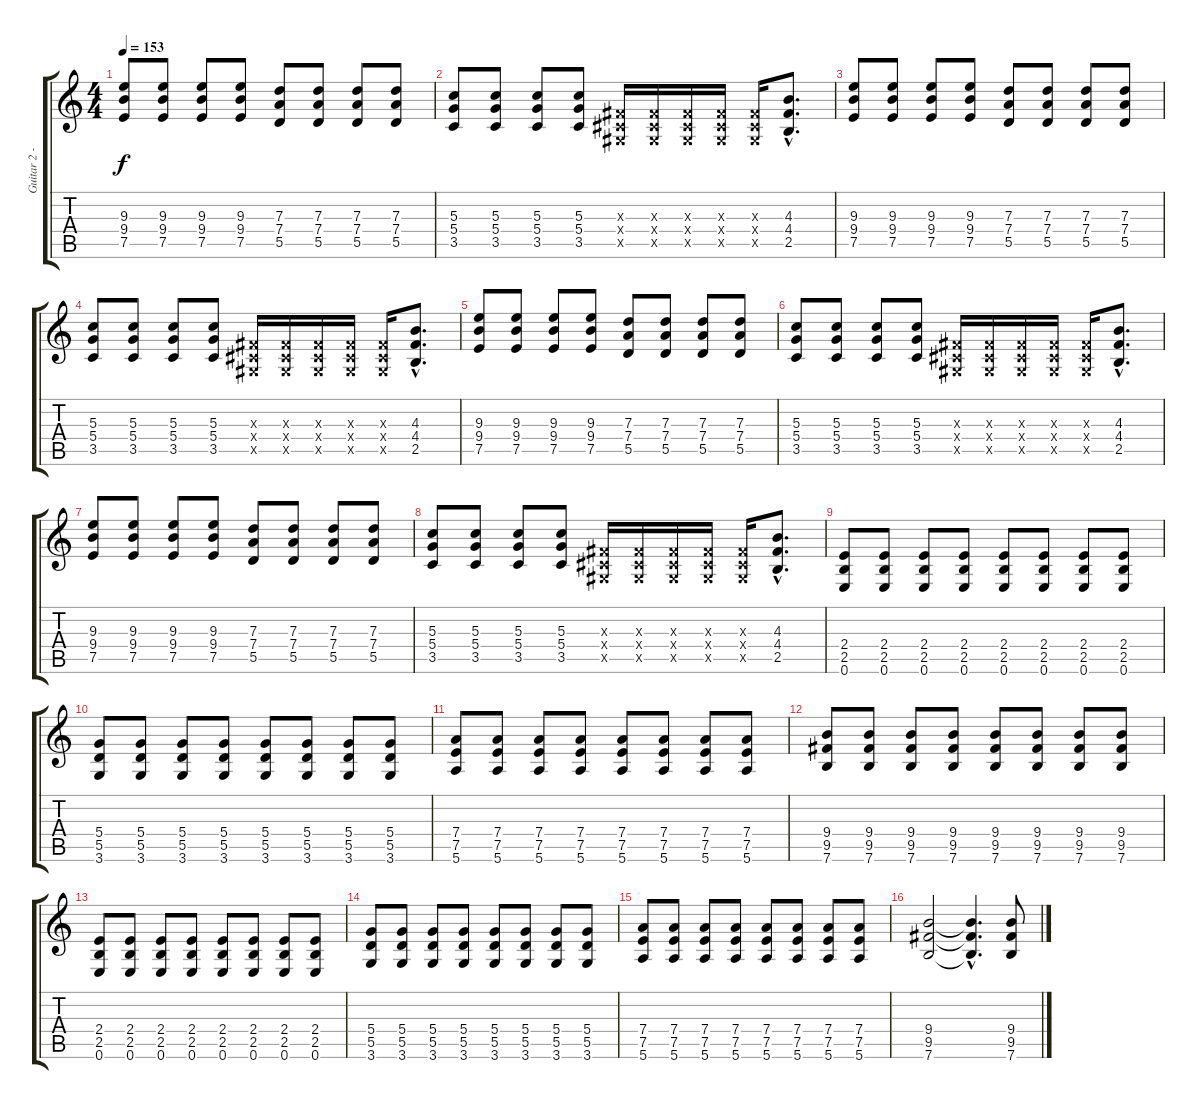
\track ("Guitar 2 - Melvin" "Guitar 2 -") {instrument overdrivenguitar}
\staff {score tabs}
\tuning (E4 B3 G3 D3 A2 E2) {hide}
\ts (4 4)
\tempo 153
\clef g2
\ks c
(9.3 9.4 7.5).8{dy f} (9.3 9.4 7.5).8 (9.3 9.4 7.5).8 (9.3 9.4 7.5).8 (7.3 7.4 5.5).8 (7.3 7.4 5.5).8 (7.3 7.4 5.5).8 (7.3 7.4 5.5).8 |
(5.3 5.4 3.5).8 (5.3 5.4 3.5).8 (5.3 5.4 3.5).8 (5.3 5.4 3.5).8 (-1.3{x} -1.4{x} -1.5{x}).16 (-1.3{x} -1.4{x} -1.5{x}).16 (-1.3{x} -1.4{x} -1.5{x}).16 (-1.3{x} -1.4{x} -1.5{x}).16 (-1.3{x} -1.4{x} -1.5{x}).16 (4.3{hac} 4.4{hac} 2.5{hac}).8{d} |
(9.3 9.4 7.5).8 (9.3 9.4 7.5).8 (9.3 9.4 7.5).8 (9.3 9.4 7.5).8 (7.3 7.4 5.5).8 (7.3 7.4 5.5).8 (7.3 7.4 5.5).8 (7.3 7.4 5.5).8 |
(5.3 5.4 3.5).8 (5.3 5.4 3.5).8 (5.3 5.4 3.5).8 (5.3 5.4 3.5).8 (-1.3{x} -1.4{x} -1.5{x}).16 (-1.3{x} -1.4{x} -1.5{x}).16 (-1.3{x} -1.4{x} -1.5{x}).16 (-1.3{x} -1.4{x} -1.5{x}).16 (-1.3{x} -1.4{x} -1.5{x}).16 (4.3{hac} 4.4{hac} 2.5{hac}).8{d} |
(9.3 9.4 7.5).8 (9.3 9.4 7.5).8 (9.3 9.4 7.5).8 (9.3 9.4 7.5).8 (7.3 7.4 5.5).8 (7.3 7.4 5.5).8 (7.3 7.4 5.5).8 (7.3 7.4 5.5).8 |
(5.3 5.4 3.5).8 (5.3 5.4 3.5).8 (5.3 5.4 3.5).8 (5.3 5.4 3.5).8 (-1.3{x} -1.4{x} -1.5{x}).16 (-1.3{x} -1.4{x} -1.5{x}).16 (-1.3{x} -1.4{x} -1.5{x}).16 (-1.3{x} -1.4{x} -1.5{x}).16 (-1.3{x} -1.4{x} -1.5{x}).16 (4.3{hac} 4.4{hac} 2.5{hac}).8{d} |
(9.3 9.4 7.5).8 (9.3 9.4 7.5).8 (9.3 9.4 7.5).8 (9.3 9.4 7.5).8 (7.3 7.4 5.5).8 (7.3 7.4 5.5).8 (7.3 7.4 5.5).8 (7.3 7.4 5.5).8 |
(5.3 5.4 3.5).8 (5.3 5.4 3.5).8 (5.3 5.4 3.5).8 (5.3 5.4 3.5).8 (-1.3{x} -1.4{x} -1.5{x}).16 (-1.3{x} -1.4{x} -1.5{x}).16 (-1.3{x} -1.4{x} -1.5{x}).16 (-1.3{x} -1.4{x} -1.5{x}).16 (-1.3{x} -1.4{x} -1.5{x}).16 (4.3{hac} 4.4{hac} 2.5{hac}).8{d} |
(2.4 2.5 0.6).8 (2.4 2.5 0.6).8 (2.4 2.5 0.6).8 (2.4 2.5 0.6).8 (2.4 2.5 0.6).8 (2.4 2.5 0.6).8 (2.4 2.5 0.6).8 (2.4 2.5 0.6).8 |
(5.4 5.5 3.6).8 (5.4 5.5 3.6).8 (5.4 5.5 3.6).8 (5.4 5.5 3.6).8 (5.4 5.5 3.6).8 (5.4 5.5 3.6).8 (5.4 5.5 3.6).8 (5.4 5.5 3.6).8 |
(7.4 7.5 5.6).8 (7.4 7.5 5.6).8 (7.4 7.5 5.6).8 (7.4 7.5 5.6).8 (7.4 7.5 5.6).8 (7.4 7.5 5.6).8 (7.4 7.5 5.6).8 (7.4 7.5 5.6).8 |
(9.4 9.5 7.6).8 (9.4 9.5 7.6).8 (9.4 9.5 7.6).8 (9.4 9.5 7.6).8 (9.4 9.5 7.6).8 (9.4 9.5 7.6).8 (9.4 9.5 7.6).8 (9.4 9.5 7.6).8 |
(2.4 2.5 0.6).8 (2.4 2.5 0.6).8 (2.4 2.5 0.6).8 (2.4 2.5 0.6).8 (2.4 2.5 0.6).8 (2.4 2.5 0.6).8 (2.4 2.5 0.6).8 (2.4 2.5 0.6).8 |
(5.4 5.5 3.6).8 (5.4 5.5 3.6).8 (5.4 5.5 3.6).8 (5.4 5.5 3.6).8 (5.4 5.5 3.6).8 (5.4 5.5 3.6).8 (5.4 5.5 3.6).8 (5.4 5.5 3.6).8 |
(7.4 7.5 5.6).8 (7.4 7.5 5.6).8 (7.4 7.5 5.6).8 (7.4 7.5 5.6).8 (7.4 7.5 5.6).8 (7.4 7.5 5.6).8 (7.4 7.5 5.6).8 (7.4 7.5 5.6).8 |
(9.4 9.5 7.6).2 (9.4{hac t} 9.5{hac t} 7.6{hac t}).4{d} (9.4 9.5 7.6).8
